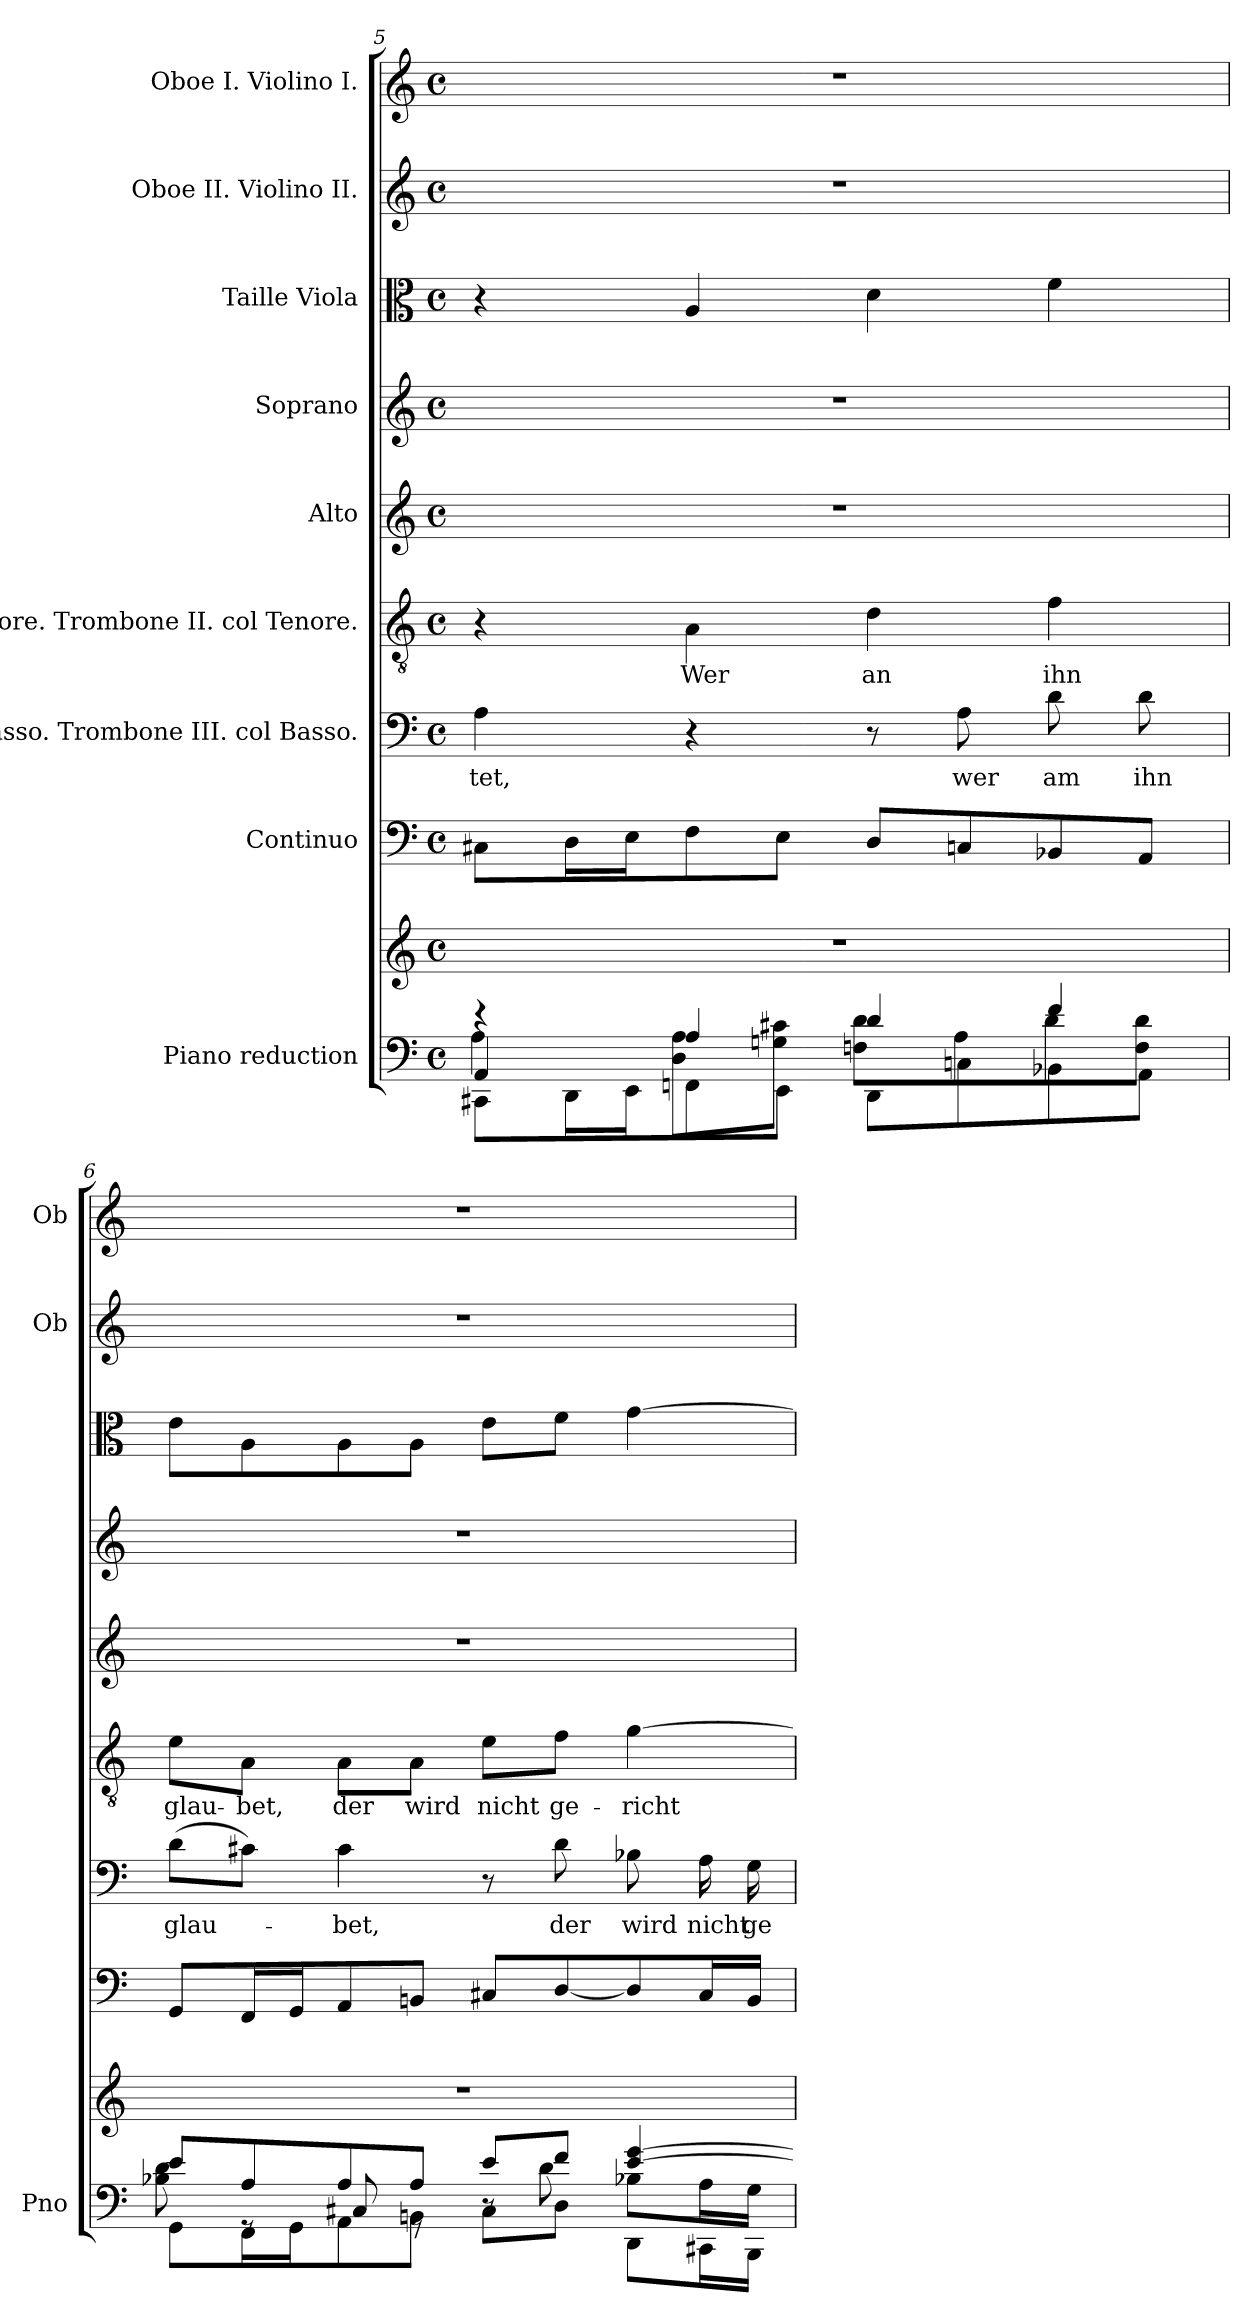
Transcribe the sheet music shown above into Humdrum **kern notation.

**kern	**kern	**kern	**kern	**text	**kern	**text	**kern	**kern	**kern	**kern	**kern
*part9	*part9	*part8	*part7	*part7	*part6	*part6	*part5	*part4	*part3	*part2	*part1
*staff10	*staff9	*staff8	*staff7	*staff7	*staff6	*staff6	*staff5	*staff4	*staff3	*staff2	*staff1
*I"Piano reduction	*	*I"Continuo	*I"Basso. Trombone III. col Basso.	*	*I"Tenore. Trombone II. col Tenore.	*	*I"Alto	*I"Soprano	*I"Taille Viola	*I"Oboe II. Violino II.	*I"Oboe I. Violino I.
*I'Pno	*	*	*	*	*	*	*	*	*	*I'Ob	*I'Ob
!!LO:PB:g=z
*clefF4	*clefG2	*clefF4	*clefF4	*	*clefGv2	*	*clefG2	*clefG2	*clefC3	*clefG2	*clefG2
*k[]	*k[]	*k[]	*k[]	*	*k[]	*	*k[]	*k[]	*k[]	*k[]	*k[]
*M4/4	*M4/4	*M4/4	*M4/4	*	*M4/4	*	*M4/4	*M4/4	*M4/4	*M4/4	*M4/4
*met(c)	*met(c)	*met(c)	*met(c)	*	*met(c)	*	*met(c)	*met(c)	*met(c)	*met(c)	*met(c)
=5	=5	=5	=5	=5	=5	=5	=5	=5	=5	=5	=5
*^	*	*	*	*	*	*	*	*	*	*	*
*	*^	*	*	*	*	*	*	*	*	*	*	*
*	*	*^	*	*	*	*	*	*	*	*	*	*	*
!	!	!	!	!	!	!	!LO:LY:b	!	!	!	!	!	!	!
4re	8CC#X\L	4AA/	4A\	1r	8C#X\L	4A\	tet,	4r	.	1r	1r	4r	1r	1r
.	16DD\L	.	.	.	16D\L	.	.	.	.	.	.	.	.	.
.	16EE\J	.	.	.	16E\J	.	.	.	.	.	.	.	.	.
!	!	!	!	!	!	!	!	!	!LO:LY:b	!	!	!	!	!
4A/	8FFn\	8D\ 8A\L	4ryy	.	8F\	4r	.	4A\	Wer	.	.	4A/	.	.
.	8EE\J	8Gn\ 8c#X\J	.	.	8E\J	.	.	.	.	.	.	.	.	.
!	!	!	!	!	!	!	!	!	!LO:LY:b	!	!	!	!	!
4d/	8DD\L	8Fn\ 8d\L	2ryy	.	8D/L	8r	.	4d\	an	.	.	4d\	.	.
!	!	!	!	!	!	!	!LO:LY:b	!	!	!	!	!	!	!
.	8Cn\	8A\	.	.	8Cn/	8A\	wer	.	.	.	.	.	.	.
!	!	!	!	!	!	!	!LO:LY:b	!	!LO:LY:b	!	!	!	!	!
4f/	8BB-X\	8d\	.	.	8BB-X/	8d\	am	4f\	ihn	.	.	4f\	.	.
!	!	!	!	!	!	!	!LO:LY:b	!	!	!	!	!	!	!
.	8AA\J	8F\ 8d\J	.	.	8AA/J	8d\	ihn	.	.	.	.	.	.	.
*	*	*v	*v	*	*	*	*	*	*	*	*	*	*	*
=6	=6	=6	=6	=6	=6	=6	=6	=6	=6	=6	=6	=6	=6
!	!	!	!	!	!	!LO:LY:b	!	!LO:LY:b	!	!	!	!	!
8e/L	8GG\L	8B-X\ 8d\	1r	8GG/L	(>8d\L	glau-	8e\L	glau-	1r	1r	8e\L	1r	1r
!	!	!	!	!	!	!	!	!LO:LY:b	!	!	!	!	!
8A/	16FF\L	8rGG	.	16FF/L	8c#X\J)	.	8A\J	-bet,	.	.	8A\	.	.
.	16GG\J	.	.	16GG/J	.	.	.	.	.	.	.	.	.
!	!	!	!	!	!	!LO:LY:b	!	!LO:LY:b	!	!	!	!	!
8A/	8AA\	8C#X/	.	8AA/	4c#\	-bet,	8A\L	der	.	.	8A\	.	.
!	!	!	!	!	!	!	!	!LO:LY:b	!	!	!	!	!
8A/J	8BBn\J	8rGG	.	8BBn/J	.	.	8A\J	wird	.	.	8A\J	.	.
!	!	!	!	!	!	!	!	!LO:LY:b	!	!	!	!	!
8e/L	8C#\L	8r	.	8C#X/L	8r	.	8e\L	nicht	.	.	8e\L	.	.
!	!	!	!	!	!	!LO:LY:b	!	!LO:LY:b	!	!	!	!	!
8f/J	8D\J	8d\	.	[8D/	8d\	der	8f\J	ge-	.	.	8f\J	.	.
!	!	!	!	!	!	!LO:LY:b	!	!LO:LY:b	!	!	!	!	!
[4e/ [4g/	8DD\L	8B-X\L	.	8D/]	8B-X\	wird	[4g\	-richt-	.	.	[4g\	.	.
!	!	!	!	!	!	!LO:LY:b	!	!	!	!	!	!	!
.	16CC#X\L	16A\L	.	16C#/L	16A\	nicht	.	.	.	.	.	.	.
!	!	!	!	!	!	!LO:LY:b	!	!	!	!	!	!	!
.	16BBB\JJ	16G\JJ	.	16BB/JJ	16G\	ge-	.	.	.	.	.	.	.
*v	*v	*v	*	*	*	*	*	*	*	*	*	*	*
=	=	=	=	=	=	=	=	=	=	=	=
*-	*-	*-	*-	*-	*-	*-	*-	*-	*-	*-	*-
